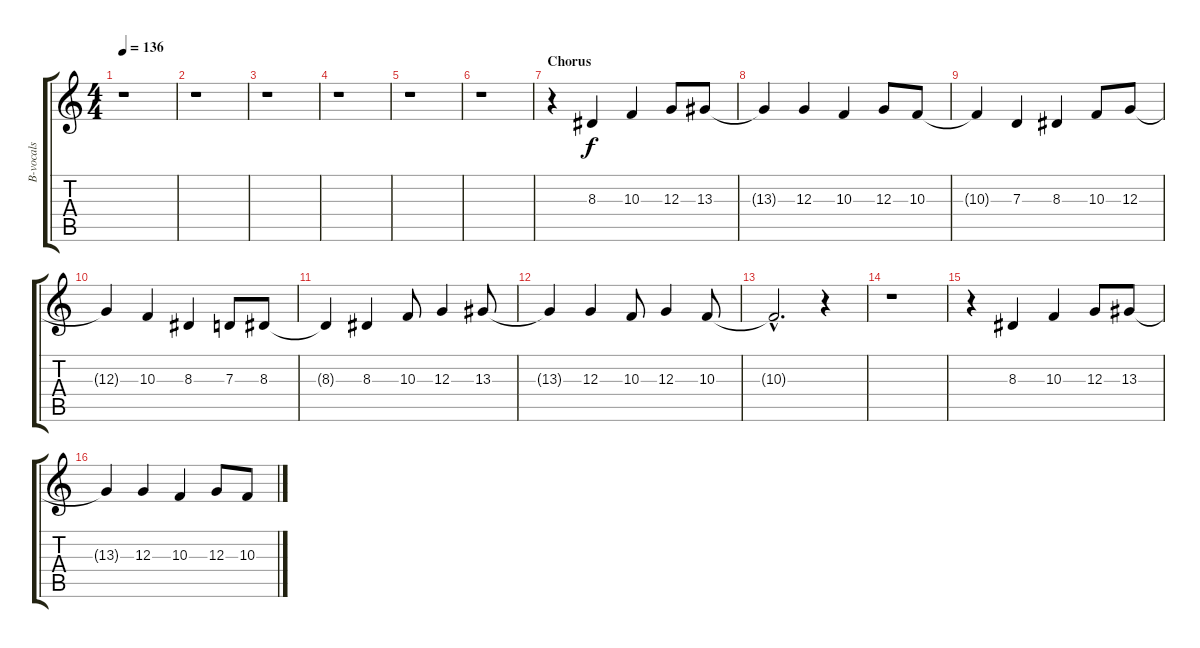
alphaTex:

\track ("B-vocals" "B-vocals") {instrument lead6voice}
\staff {score tabs}
\tuning (E4 B3 G3 D3 A2 E2) {hide}
\ts (4 4)
\tempo 136
\clef g2
\ks c
r.1{dy f} |
r.1 |
r.1 |
r.1 |
r.1 |
r.1 |
\section ("" "Chorus")
r.4 8.3.4 10.3.4 12.3.8 13.3.8 |
13.3{t}.4 12.3.4 10.3.4 12.3.8 10.3.8 |
10.3{t}.4 7.3.4 8.3.4 10.3.8 12.3.8 |
12.3{t}.4 10.3.4 8.3.4 7.3.8 8.3.8 |
8.3{t}.4 8.3.4 10.3.8 12.3.4 13.3.8 |
13.3{t}.4 12.3.4 10.3.8 12.3.4 10.3.8 |
10.3{hac t}.2{d} r.4 |
r.1 |
r.4 8.3.4 10.3.4 12.3.8 13.3.8 |
13.3{t}.4 12.3.4 10.3.4 12.3.8 10.3.8
